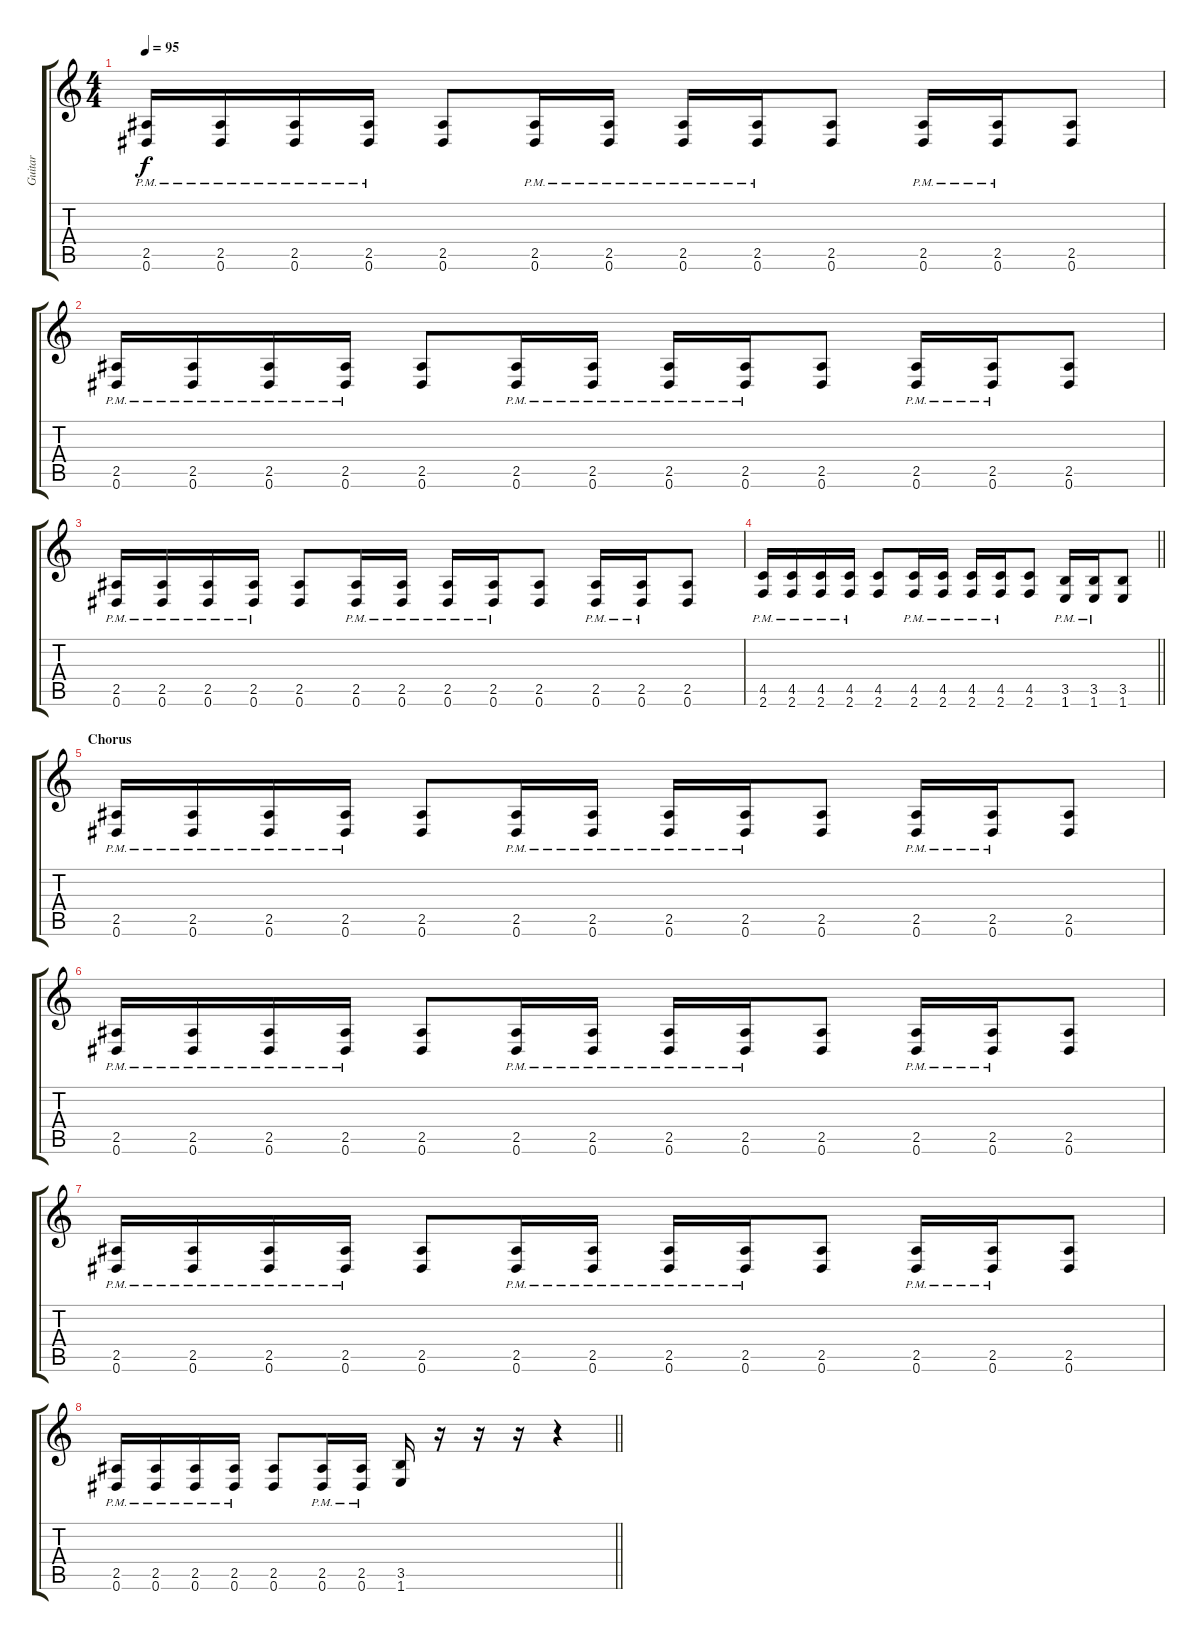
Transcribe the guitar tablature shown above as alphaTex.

\track ("Guitar" "Guitar") {instrument distortionguitar}
\staff {score tabs}
\tuning (Eb4 Bb3 Gb3 Db3 Ab2 Eb2) {hide}
\ts (4 4)
\tempo 95
\clef g2
\ks c
(2.5{pm} 0.6{pm}).16{dy f} (2.5{pm} 0.6{pm}).16 (2.5{pm} 0.6{pm}).16 (2.5{pm} 0.6{pm}).16 (2.5 0.6).8 (2.5{pm} 0.6{pm}).16 (2.5{pm} 0.6{pm}).16 (2.5{pm} 0.6{pm}).16 (2.5{pm} 0.6{pm}).16 (2.5 0.6).8 (2.5{pm} 0.6{pm}).16 (2.5{pm} 0.6{pm}).16 (2.5 0.6).8 |
(2.5{pm} 0.6{pm}).16 (2.5{pm} 0.6{pm}).16 (2.5{pm} 0.6{pm}).16 (2.5{pm} 0.6{pm}).16 (2.5 0.6).8 (2.5{pm} 0.6{pm}).16 (2.5{pm} 0.6{pm}).16 (2.5{pm} 0.6{pm}).16 (2.5{pm} 0.6{pm}).16 (2.5 0.6).8 (2.5{pm} 0.6{pm}).16 (2.5{pm} 0.6{pm}).16 (2.5 0.6).8 |
(2.5{pm} 0.6{pm}).16 (2.5{pm} 0.6{pm}).16 (2.5{pm} 0.6{pm}).16 (2.5{pm} 0.6{pm}).16 (2.5 0.6).8 (2.5{pm} 0.6{pm}).16 (2.5{pm} 0.6{pm}).16 (2.5{pm} 0.6{pm}).16 (2.5{pm} 0.6{pm}).16 (2.5 0.6).8 (2.5{pm} 0.6{pm}).16 (2.5{pm} 0.6{pm}).16 (2.5 0.6).8 |
\barLineRight lightlight
(4.5{pm} 2.6{pm}).16 (4.5{pm} 2.6{pm}).16 (4.5{pm} 2.6{pm}).16 (4.5{pm} 2.6{pm}).16 (4.5 2.6).8 (4.5{pm} 2.6{pm}).16 (4.5{pm} 2.6{pm}).16 (4.5{pm} 2.6{pm}).16 (4.5{pm} 2.6{pm}).16 (4.5 2.6).8 (3.5{pm} 1.6{pm}).16 (3.5{pm} 1.6{pm}).16 (3.5 1.6).8 |
\section ("" "Chorus")
(2.5{pm} 0.6{pm}).16 (2.5{pm} 0.6{pm}).16 (2.5{pm} 0.6{pm}).16 (2.5{pm} 0.6{pm}).16 (2.5 0.6).8 (2.5{pm} 0.6{pm}).16 (2.5{pm} 0.6{pm}).16 (2.5{pm} 0.6{pm}).16 (2.5{pm} 0.6{pm}).16 (2.5 0.6).8 (2.5{pm} 0.6{pm}).16 (2.5{pm} 0.6{pm}).16 (2.5 0.6).8 |
(2.5{pm} 0.6{pm}).16 (2.5{pm} 0.6{pm}).16 (2.5{pm} 0.6{pm}).16 (2.5{pm} 0.6{pm}).16 (2.5 0.6).8 (2.5{pm} 0.6{pm}).16 (2.5{pm} 0.6{pm}).16 (2.5{pm} 0.6{pm}).16 (2.5{pm} 0.6{pm}).16 (2.5 0.6).8 (2.5{pm} 0.6{pm}).16 (2.5{pm} 0.6{pm}).16 (2.5 0.6).8 |
(2.5{pm} 0.6{pm}).16 (2.5{pm} 0.6{pm}).16 (2.5{pm} 0.6{pm}).16 (2.5{pm} 0.6{pm}).16 (2.5 0.6).8 (2.5{pm} 0.6{pm}).16 (2.5{pm} 0.6{pm}).16 (2.5{pm} 0.6{pm}).16 (2.5{pm} 0.6{pm}).16 (2.5 0.6).8 (2.5{pm} 0.6{pm}).16 (2.5{pm} 0.6{pm}).16 (2.5 0.6).8 |
\barLineRight lightlight
(2.5{pm} 0.6{pm}).16 (2.5{pm} 0.6{pm}).16 (2.5{pm} 0.6{pm}).16 (2.5{pm} 0.6{pm}).16 (2.5 0.6).8 (2.5{pm} 0.6{pm}).16 (2.5{pm} 0.6{pm}).16 (3.5 1.6).16 r.16 r.16 r.16 r.4
